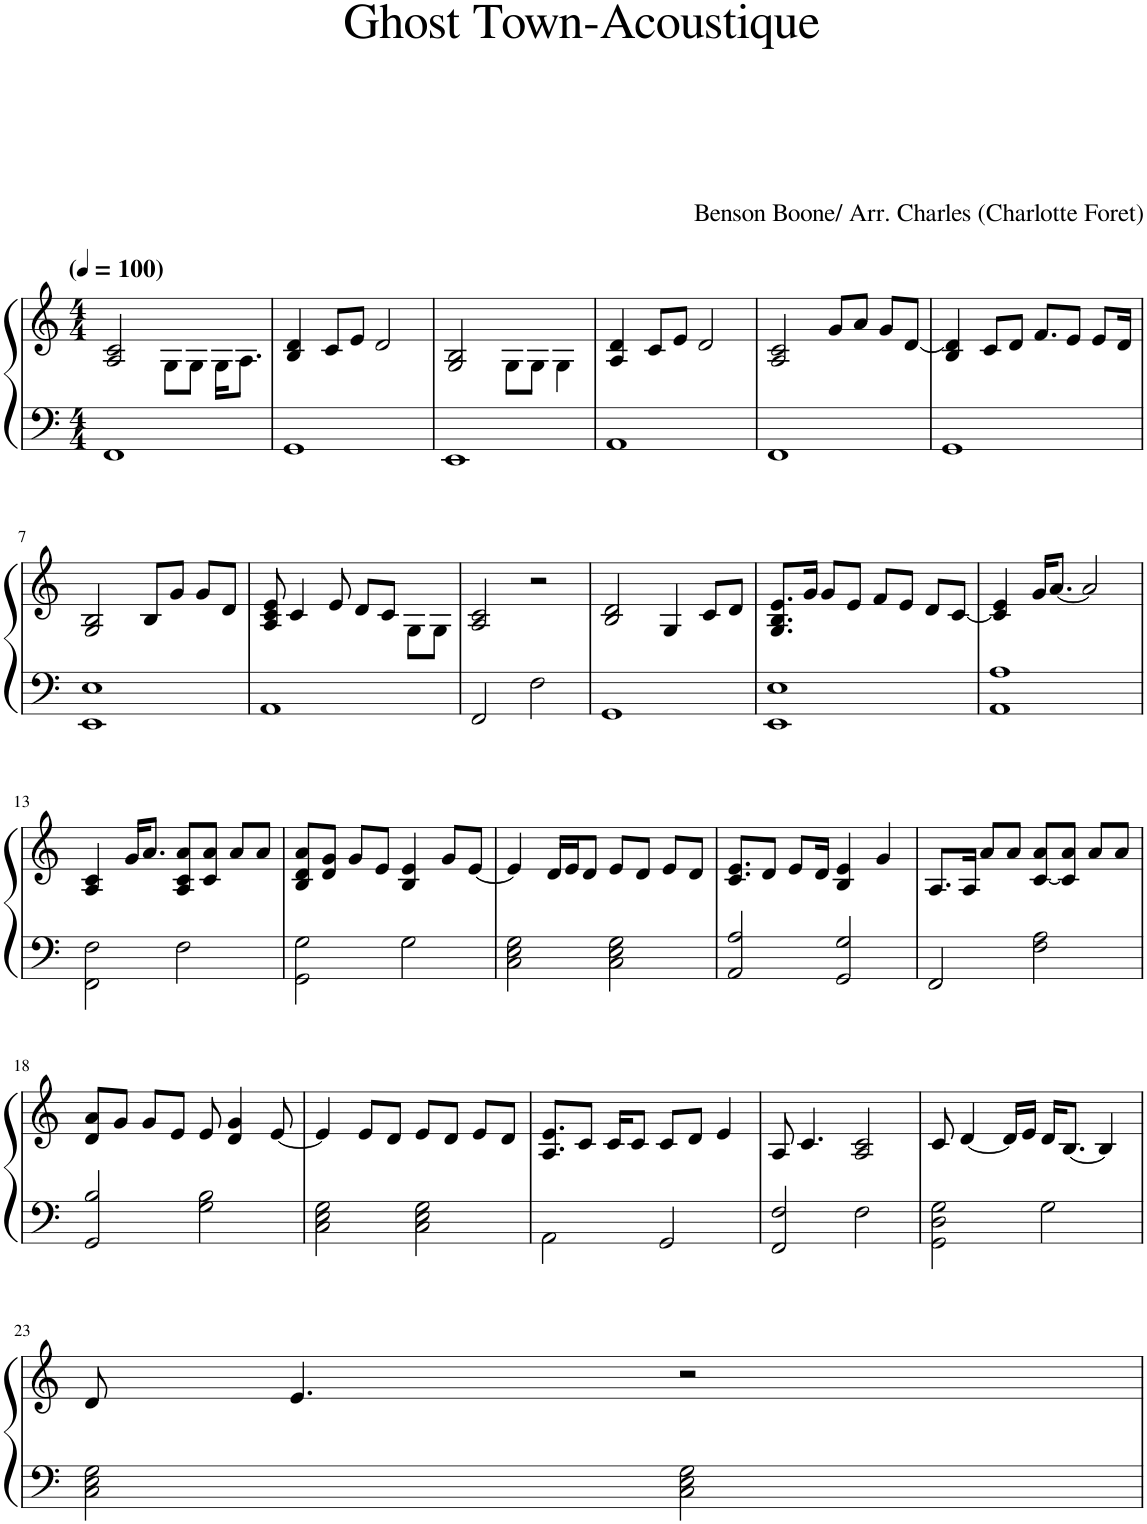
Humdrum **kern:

**kern	**kern
*part1	*part1
*staff2	*staff1
*I"Piano	*
*I'Pno	*
*clefF4	*clefG2
*k[]	*k[]
*M4/4	*M4/4
*MM100	*MM100
=1	=1
1FF	2A/ 2c/
.	8G\L
.	8G\J
.	16G\KL
.	8.A\J
=2	=2
1GG	4B/ 4d/
.	8c/L
.	8e/J
.	2d/
=3	=3
1EE	2G/ 2B/
.	8G\L
.	8G\J
.	4G\
=4	=4
1AA	4A/ 4d/
.	8c/L
.	8e/J
.	2d/
=5	=5
1FF	2A/ 2c/
.	8g/L
.	8a/J
.	8g/L
.	[8d/J
=6	=6
1GG	4B/ 4d/]
.	8c/L
.	8d/J
.	8.f/L
.	8e/J
.	8e/L
.	16d/Jk
!!LO:LB:g=z
=7	=7
1EE 1E	2G/ 2B/
.	8B/L
.	8g/J
.	8g/L
.	8d/J
=8	=8
1AA	8A/ 8c/ 8e/
.	4c/
.	8e/
.	8d/L
.	8c/J
.	8G\L
.	8G\J
=9	=9
2FF/	2A/ 2c/
2F\	2r
=10	=10
1GG	2B/ 2d/
.	4G/
.	8c/L
.	8d/J
=11	=11
1EE 1E	8.G/ 8.B/ 8.e/L
.	16g/Jk
.	8g/L
.	8e/J
.	8f/L
.	8e/J
.	8d/L
.	[8c/J
=12	=12
1AA 1A	4c/] 4e/
.	16g/KL
.	[8.a/J
.	2a/]
!!LO:LB:g=z
=13	=13
2FF\ 2F\	4A/ 4c/
.	16g/KL
.	8.a/J
2F\	8A/ 8c/ 8a/L
.	8c/ 8a/J
.	8a/L
.	8a/J
=14	=14
2GG\ 2G\	8B/ 8d/ 8a/L
.	8d/ 8g/J
.	8g/L
.	8e/J
2G\	4B/ 4e/
.	8g/L
.	[8e/J
=15	=15
2C\ 2E\ 2G\	4e/]
.	16d/LL
.	16e/J
.	8d/J
2C\ 2E\ 2G\	8e/L
.	8d/J
.	8e/L
.	8d/J
=16	=16
2AA/ 2A/	8.c/ 8.e/L
.	8d/J
.	8e/L
.	16d/Jk
2GG/ 2G/	4B/ 4e/
.	4g/
=17	=17
2FF/	8.A/L
.	16A/Jk
.	8a/L
.	8a/J
2F\ 2A\	[8c/ 8a/L
.	8c/] 8a/J
.	8a/L
.	8a/J
!!LO:LB:g=z
=18	=18
2GG/ 2B/	8d/ 8a/L
.	8g/J
.	8g/L
.	8e/J
2G\ 2B\	8e/
.	4d/ 4g/
.	[8e/
=19	=19
2C\ 2E\ 2G\	4e/]
.	8e/L
.	8d/J
2C\ 2E\ 2G\	8e/L
.	8d/J
.	8e/L
.	8d/J
=20	=20
2AA\	8.A/ 8.e/L
.	8c/J
.	16c/KL
.	8c/J
2GG/	8c/L
.	8d/J
.	4e/
=21	=21
2FF/ 2F/	8A/
.	4.c/
2F\	2A/ 2c/
=22	=22
2GG\ 2D\ 2G\	8c/
.	[4d/
.	16d/LL]
.	16e/JJ
2G\	16d/KL
.	[8.B/J
.	4B/]
!!LO:LB:g=z
=23	=23
2C\ 2E\ 2G\	8d/
.	4.e/
2C\ 2E\ 2G\	2r
=	=
*-	*-
